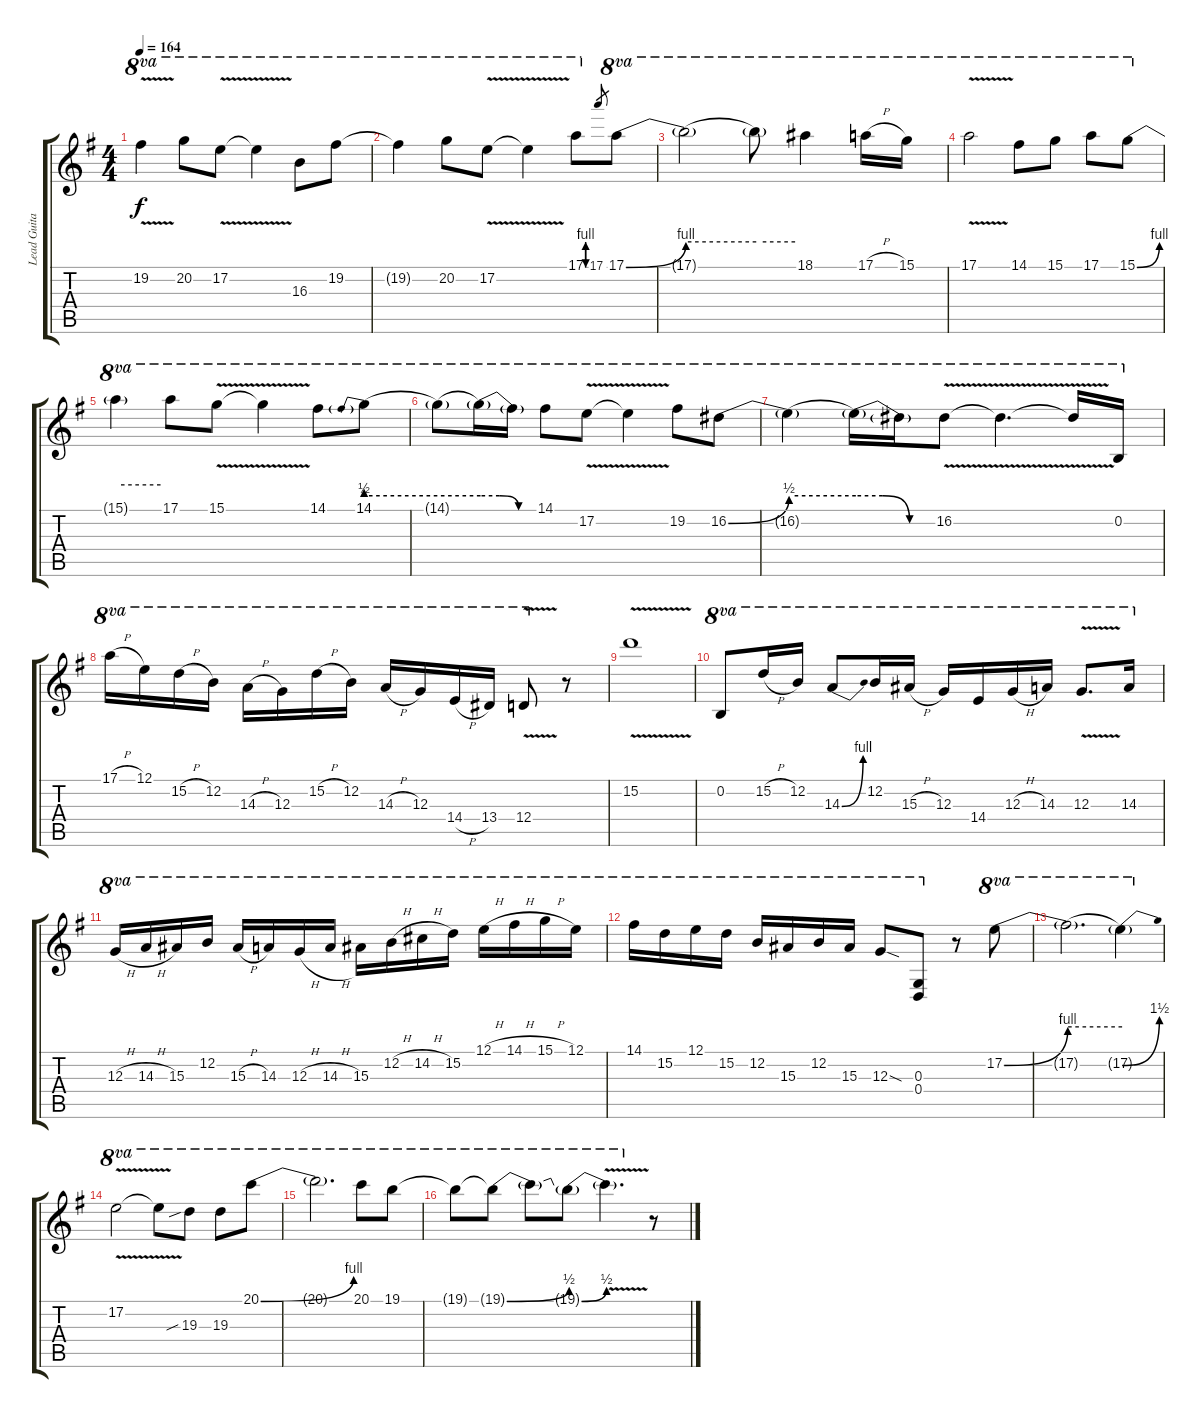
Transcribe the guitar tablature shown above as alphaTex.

\track ("Lead Guitar" "Lead Guita") {instrument distortionguitar}
\staff {score tabs}
\tuning (E4 B3 G3 D3 A2 E2) {hide}
\ts (4 4)
\tempo 164
\clef g2
\ks g
19.2{v}.4{ot 8va dy f} 20.2.8{ot 8va} 17.2{v}.8{ot 8va} 17.2{t}.4{ot 8va} 16.3.8{ot 8va} 19.2.8{ot 8va} |
19.2{t}.4{ot 8va} 20.2.8{ot 8va} 17.2{v}.8{ot 8va} 17.2{v t}.4{ot 8va} 17.1{be (custom 0 0 10 4 25 4 40 0 60 0)}.8{ot 8va} 17.1.8{gr} 17.1{be (bend 0 0 60 4)}.8{ot 8va} |
17.1{be (hold 0 4 60 4) t}.2{ot 8va} 17.1{be (hold 0 4 60 4) t}.8{ot 8va} 18.1.4{ot 8va} 17.1{h}.16{ot 8va} 15.1.16{ot 8va} |
17.1{v}.2{ot 8va} 14.1.8{ot 8va} 15.1.8{ot 8va} 17.1.8{ot 8va} 15.1{be (bend 0 0 60 4)}.8{ot 8va} |
15.1{be (hold 0 4 60 4) t}.4{ot 8va} 17.1.8{ot 8va} 15.1{v}.8{ot 8va} 15.1{v t}.4{ot 8va} 14.1.8{ot 8va} 14.1{be (prebend 0 2 60 2)}.8{ot 8va} |
14.1{be (hold 0 2 60 2) t}.8{ot 8va} 14.1{be (custom 0 2 20 2 40 0 60 0) t}.16{ot 8va} 14.1{t}.16{ot 8va} 14.1.8{ot 8va} 17.2{v}.8{ot 8va} 17.2{v t}.4{ot 8va} 19.2.8{ot 8va} 16.2{be (bend 0 0 60 2)}.8{ot 8va} |
16.2{be (hold 0 2 60 2) t}.4{ot 8va} 16.2{be (custom 0 2 20 2 40 0 60 0) t}.16{ot 8va} 16.2{t}.16{ot 8va} 16.2{v}.8{ot 8va} 16.2{v t}.4{d ot 8va} 16.2{v t}.16{ot 8va} 0.2.16{ot 8va} |
17.1{h}.16{ot 8va} 12.1.16{ot 8va} 15.2{h}.16{ot 8va} 12.2.16{ot 8va} 14.3{h}.16{ot 8va} 12.3.16{ot 8va} 15.2{h}.16{ot 8va} 12.2.16{ot 8va} 14.3{h}.16{ot 8va} 12.3.16{ot 8va} 14.4{h}.16{ot 8va} 13.4.16{ot 8va} 12.4{v}.8{ot 8va} r.8 |
15.2{v}.1 |
0.2.8{ot 8va} 15.2{h}.16{ot 8va} 12.2.16{ot 8va} 14.3{be (bend 0 0 60 4)}.8{ot 8va} 12.2.16{ot 8va} 15.3{h}.16{ot 8va} 12.3.16{ot 8va} 14.4.16{ot 8va} 12.3{h}.16{ot 8va} 14.3.16{ot 8va} 12.3{v}.8{d ot 8va} 14.3.16{ot 8va} |
12.3{h}.16{ot 8va} 14.3{h}.16{ot 8va} 15.3.16{ot 8va} 12.2.16{ot 8va} 15.3{h}.16{ot 8va} 14.3.16{ot 8va} 12.3{h}.16{ot 8va} 14.3{h}.16{ot 8va} 15.3.16{ot 8va} 12.2{h}.16{ot 8va} 14.2{h}.16{ot 8va} 15.2.16{ot 8va} 12.1{h}.16{ot 8va} 14.1{h}.16{ot 8va} 15.1{h}.16{ot 8va} 12.1.16{ot 8va} |
14.1.16{ot 8va} 15.2.16{ot 8va} 12.1.16{ot 8va} 15.2.16{ot 8va} 12.2.16{ot 8va} 15.3.16{ot 8va} 12.2.16{ot 8va} 15.3.16{ot 8va} 12.3{sod}.8{ot 8va} (0.3 0.4).8{ot 8va} r.8 17.2{be (bend 0 0 60 4)}.8{ot 8va} |
17.2{be (hold 0 4 60 4) t}.2{d ot 8va} 17.2{be (bend 0 0 60 6) t}.4{ot 8va} |
17.2{v}.2{ot 8va} 17.2{v t}.8{ot 8va} 19.3{sib}.8{ot 8va} 19.3.8{ot 8va} 20.1{be (bend 0 0 60 4)}.8{ot 8va} |
20.1{t}.2{d ot 8va} 20.1.8{ot 8va} 19.1.8{ot 8va} |
19.1{t}.8{ot 8va} 19.1{be (bend 0 0 60 2) t}.8{ot 8va} 19.1{t}.8{ot 8va} 19.1{be (bend 0 0 60 2) t}.8{ot 8va} 19.1{v t}.4{d ot 8va} r.8
